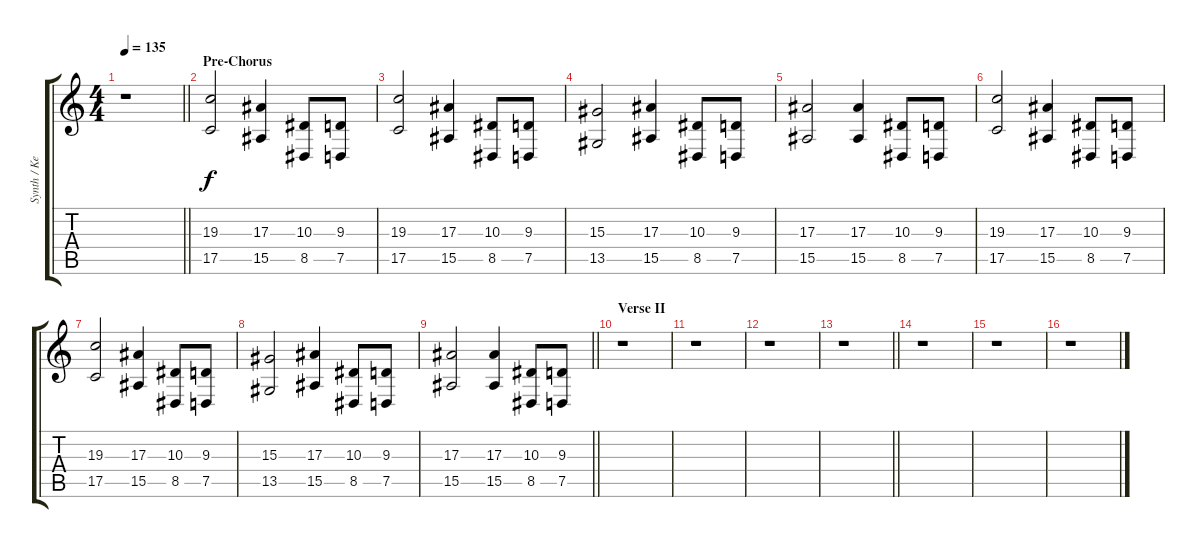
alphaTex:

\track ("Synth / Keyboard" "Synth / Ke") {instrument stringensemble1}
\staff {score tabs}
\tuning (D4 A3 F3 C3 G2 C2) {hide}
\ts (4 4)
\tempo 135
\clef g2
\barLineRight lightlight
\ks c
r.1{dy f} |
\section ("" "Pre-Chorus")
(19.3 17.5).2 (17.3 15.5).4 (10.3 8.5).8 (9.3 7.5).8 |
(19.3 17.5).2 (17.3 15.5).4 (10.3 8.5).8 (9.3 7.5).8 |
(15.3 13.5).2 (17.3 15.5).4 (10.3 8.5).8 (9.3 7.5).8 |
(17.3 15.5).2 (17.3 15.5).4 (10.3 8.5).8 (9.3 7.5).8 |
(19.3 17.5).2 (17.3 15.5).4 (10.3 8.5).8 (9.3 7.5).8 |
(19.3 17.5).2 (17.3 15.5).4 (10.3 8.5).8 (9.3 7.5).8 |
(15.3 13.5).2 (17.3 15.5).4 (10.3 8.5).8 (9.3 7.5).8 |
\barLineRight lightlight
(17.3 15.5).2 (17.3 15.5).4 (10.3 8.5).8 (9.3 7.5).8 |
\section ("" "Verse II")
r.1 |
r.1 |
r.1 |
\barLineRight lightlight
r.1 |
r.1 |
r.1 |
r.1
